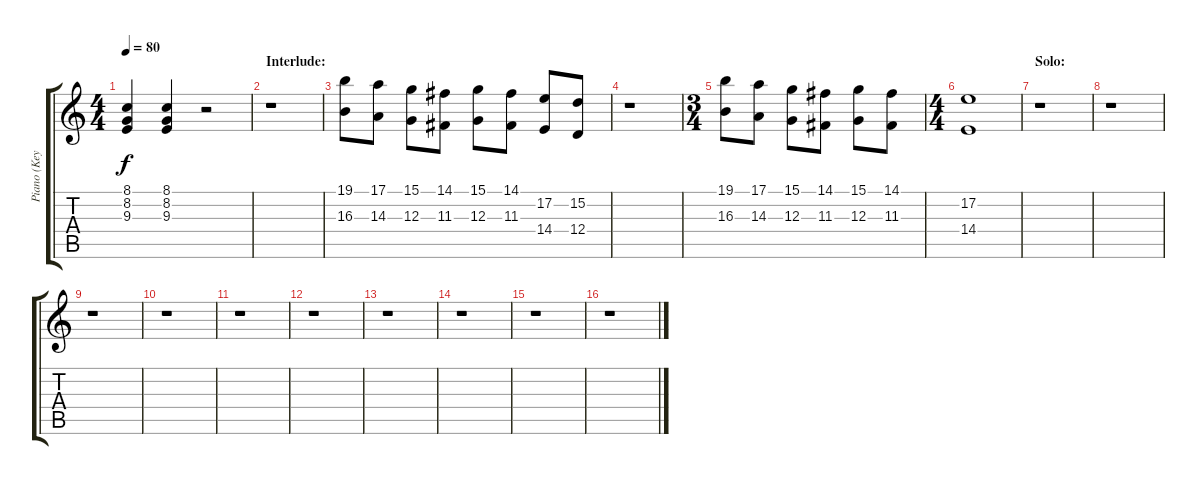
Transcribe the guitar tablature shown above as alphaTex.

\track ("Piano (Keyb.) RH" "Piano (Key") {instrument acousticgrandpiano}
\staff {score tabs}
\tuning (E4 B3 G3 D3 A2 E2) {hide}
\ts (4 4)
\tempo 80
\clef g2
\ks c
(8.1 8.2 9.3).4{dy f} (8.1 8.2 9.3).4 r.2 |
\section ("" "Interlude:")
r.1 |
(19.1 16.3).8 (17.1 14.3).8 (15.1 12.3).8 (14.1 11.3).8 (15.1 12.3).8 (14.1 11.3).8 (17.2 14.4).8 (15.2 12.4).8 |
r.1 |
\ts (3 4)
(19.1 16.3).8 (17.1 14.3).8 (15.1 12.3).8 (14.1 11.3).8 (15.1 12.3).8 (14.1 11.3).8 |
\ts (4 4)
(17.2 14.4).1 |
\section ("" "Solo:")
r.1 |
r.1 |
r.1 |
r.1 |
r.1 |
r.1 |
r.1 |
r.1 |
r.1 |
r.1
